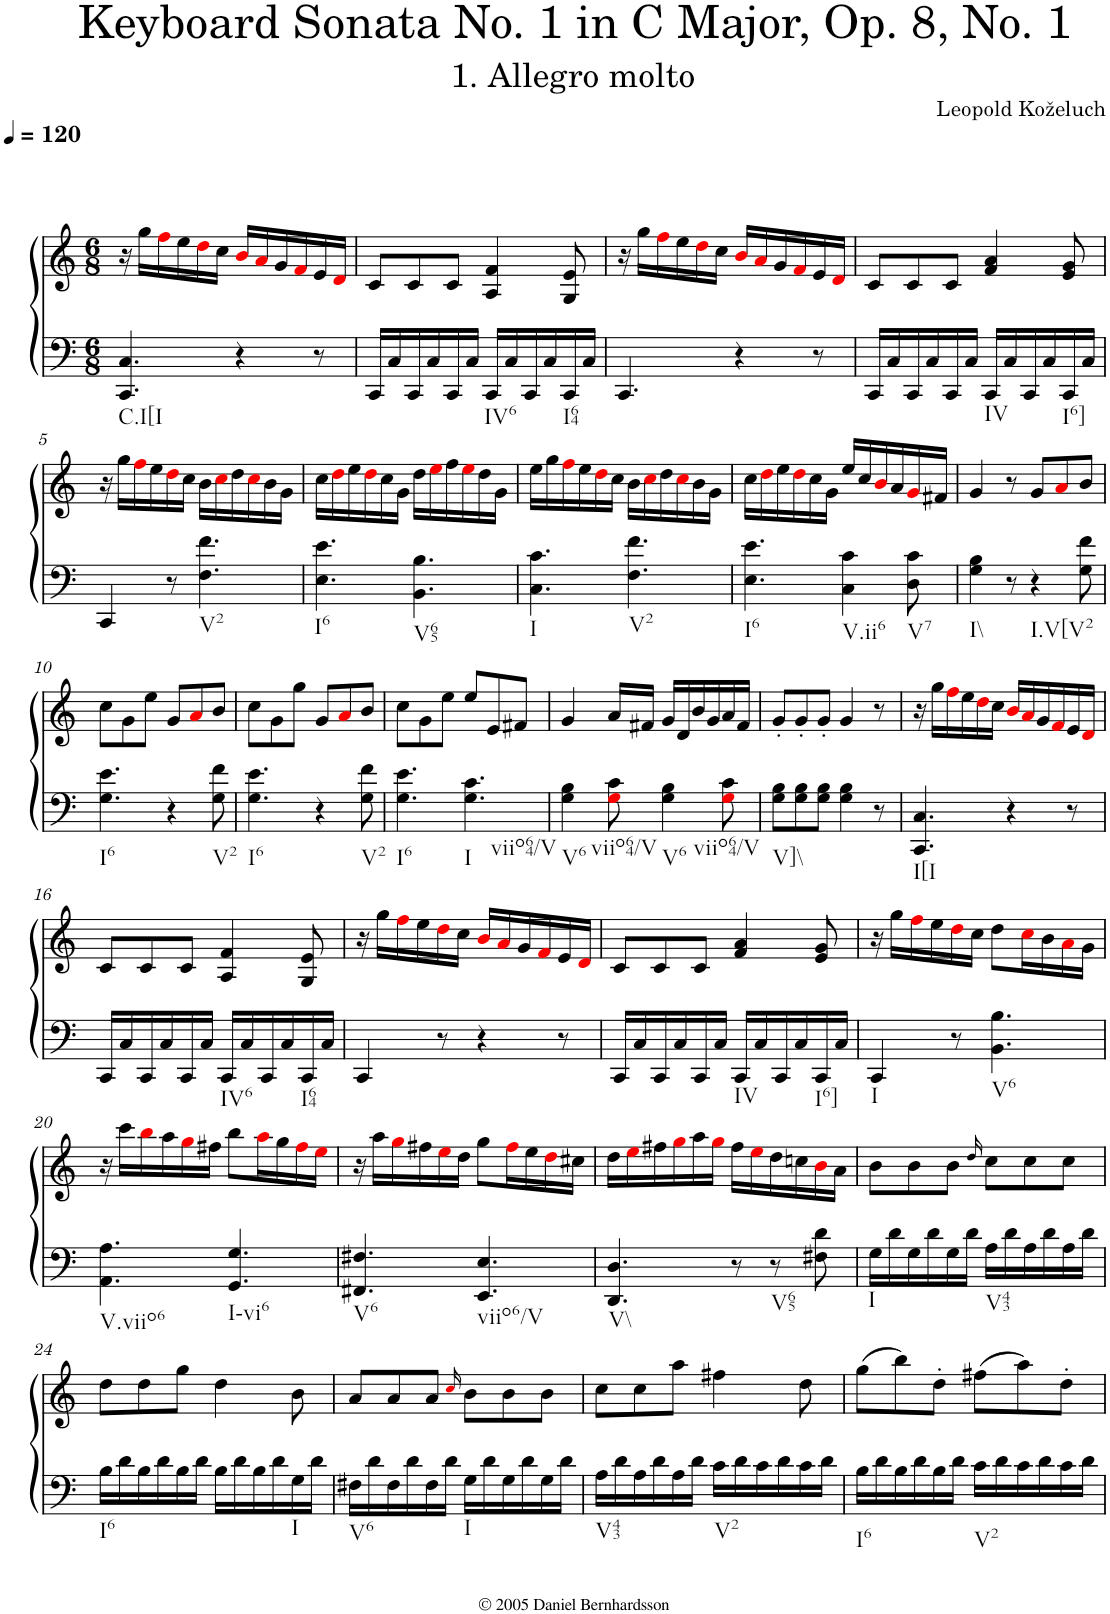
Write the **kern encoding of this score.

**kern	**kern
*part1	*part1
*staff2	*staff1
*I"Piano	*
*I'Pno.	*
*clefF4	*clefG2
*k[]	*k[]
*M6/8	*M6/8
*MM120	*MM120
=1	=1
!LO:TX:b:t=C.I[I	!
4.CC/ 4.C/	16r
.	16gg\LL
.	16ffi\
.	16ee\
.	16ddi\
.	16cc\JJ
4r	16bi/LL
.	16ai/
.	16g/
.	16fi/
8r	16e/
.	16di/JJ
=2	=2
16CC/LL	8c/L
16C/	.
16CC/	8c/
16C/	.
16CC/	8c/J
16C/JJ	.
!LO:TX:b:t=IV6	!
16CC/LL	4A/ 4f/
16C/	.
16CC/	.
16C/	.
!LO:TX:b:t=I64	!
16CC/	8G/ 8e/
16C/JJ	.
=3	=3
4.CC/	16r
.	16gg\LL
.	16ffi\
.	16ee\
.	16ddi\
.	16cc\JJ
4r	16bi/LL
.	16ai/
.	16g/
.	16fi/
8r	16e/
.	16di/JJ
=4	=4
16CC/LL	8c/L
16C/	.
16CC/	8c/
16C/	.
16CC/	8c/J
16C/JJ	.
!LO:TX:b:t=IV	!
16CC/LL	4f/ 4a/
16C/	.
16CC/	.
16C/	.
!LO:TX:b:t=I6]	!
16CC/	8e/ 8g/
16C/JJ	.
!!LO:LB:g=z
=5	=5
4CC/	16r
.	16gg\LL
.	16ffi\
.	16ee\
8r	16ddi\
.	16cc\JJ
!LO:TX:b:t=V2	!
4.F\ 4.f\	16b\LL
.	16cci\
.	16dd\
.	16cci\
.	16b\
.	16g\JJ
=6	=6
!LO:TX:b:t=I6	!
4.E\ 4.e\	16cc\LL
.	16ddi\
.	16ee\
.	16ddi\
.	16cc\
.	16g\JJ
!LO:TX:b:t=V65	!
4.BB\ 4.B\	16dd\LL
.	16eei\
.	16ff\
.	16eei\
.	16dd\
.	16g\JJ
=7	=7
!LO:TX:b:t=I	!
4.C\ 4.c\	16ee\LL
.	16gg\
.	16ffi\
.	16ee\
.	16ddi\
.	16cc\JJ
!LO:TX:b:t=V2	!
4.F\ 4.f\	16b\LL
.	16cci\
.	16dd\
.	16cci\
.	16b\
.	16g\JJ
=8	=8
!LO:TX:b:t=I6	!
4.E\ 4.e\	16cc\LL
.	16ddi\
.	16ee\
.	16ddi\
.	16cc\
.	16g\JJ
!LO:TX:b:t=V.ii6	!
4C\ 4c\	16ee/LL
.	16cc/
.	16bi/
.	16a/
!LO:TX:b:t=V7	!
8D\ 8c\	16gi/
.	16f#X/JJ
=9	=9
!LO:TX:b:t=I\\	!
4G\ 4B\	4g/
8r	8r
!LO:TX:b:t=I.V[V2	!
4r	8g/L
.	8ai/
8G\ 8f\	8b/J
!!LO:LB:g=z
=10	=10
!LO:TX:b:t=I6	!
4.G\ 4.e\	8cc\L
.	8g\
.	8ee\J
4r	8g/L
.	8ai/
!LO:TX:b:t=V2	!
8G\ 8f\	8b/J
=11	=11
!LO:TX:b:t=I6	!
4.G\ 4.e\	8cc\L
.	8g\
.	8gg\J
4r	8g/L
.	8ai/
!LO:TX:b:t=V2	!
8G\ 8f\	8b/J
=12	=12
!LO:TX:b:t=I6	!
4.G\ 4.e\	8cc\L
.	8g\
.	8ee\J
!LO:TX:b:t=I	!
!LO:TX:b:t=viio64/V	!
4.G\ 4.c\	8ee/L
.	8e/
.	8f#X/J
=13	=13
!LO:TX:b:t=V6	!
4G\ 4B\	4g/
!LO:TX:b:t=viio64/V	!
8Gi\ 8c\	16a/LL
.	16f#X/JJ
!LO:TX:b:t=V6	!
4G\ 4B\	16g/LL
.	16d/
.	16b/
.	16g/
!LO:TX:b:t=viio64/V	!
8Gi\ 8c\	16a/
.	16f#/JJ
=14	=14
!LO:TX:b:t=V]\\	!
8G\ 8B\L	8g'/L
8G\ 8B\	8g'/
8G\ 8B\J	8g'/J
4G\ 4B\	4g/
8r	8r
=15	=15
!LO:TX:b:t=I[I	!
4.CC/ 4.C/	16r
.	16gg\LL
.	16ffi\
.	16ee\
.	16ddi\
.	16cc\JJ
4r	16bi/LL
.	16ai/
.	16g/
.	16fi/
8r	16e/
.	16di/JJ
!!LO:LB:g=z
=16	=16
16CC/LL	8c/L
16C/	.
16CC/	8c/
16C/	.
16CC/	8c/J
16C/JJ	.
!LO:TX:b:t=IV6	!
16CC/LL	4A/ 4f/
16C/	.
16CC/	.
16C/	.
!LO:TX:b:t=I64	!
16CC/	8G/ 8e/
16C/JJ	.
=17	=17
4CC/	16r
.	16gg\LL
.	16ffi\
.	16ee\
8r	16ddi\
.	16cc\JJ
4r	16bi/LL
.	16ai/
.	16g/
.	16fi/
8r	16e/
.	16di/JJ
=18	=18
16CC/LL	8c/L
16C/	.
16CC/	8c/
16C/	.
16CC/	8c/J
16C/JJ	.
!LO:TX:b:t=IV	!
16CC/LL	4f/ 4a/
16C/	.
16CC/	.
16C/	.
!LO:TX:b:t=I6]	!
16CC/	8e/ 8g/
16C/JJ	.
=19	=19
!LO:TX:b:t=I	!
4CC/	16r
.	16gg\LL
.	16ffi\
.	16ee\
8r	16ddi\
.	16cc\JJ
!LO:TX:b:t=V6	!
4.BB\ 4.B\	8dd\L
.	16cci\L
.	16b\
.	16ai\
.	16g\JJ
!!LO:LB:g=z
=20	=20
!LO:TX:b:t=V.viio6	!
4.AA\ 4.A\	16r
.	16ccc\LL
.	16bbi\
.	16aa\
.	16ggi\
.	16ff#X\JJ
!LO:TX:b:t=I-vi6	!
4.GG/ 4.G/	8bb\L
.	16aai\L
.	16gg\
.	16ff#i\
.	16eei\JJ
=21	=21
!LO:TX:b:t=V6	!
4.FF#X/ 4.F#X/	16r
.	16aa\LL
.	16ggi\
.	16ff#X\
.	16eei\
.	16dd\JJ
!LO:TX:b:t=viio6/V	!
4.EE/ 4.E/	8gg\L
.	16ff#i\L
.	16ee\
.	16ddi\
.	16cc#X\JJ
=22	=22
!LO:TX:b:t=V\\	!
4.DD/ 4.D/	16dd\LL
.	16eei\
.	16ff#X\
.	16ggi\
.	16aa\
.	16ggi\JJ
8r	16ff#\LL
.	16eei\
!LO:TX:b:t=V65	!
8r	16dd\
.	16ccn\
8F#X\ 8d\	16bi\
.	16a\JJ
=23	=23
!LO:TX:b:t=I	!
16G\LL	8b\L
16d\	.
16G\	8b\
16d\	.
16G\	8b\J
16d\JJ	.
.	16qdd/
!LO:TX:b:t=V43	!
16A\LL	8cc\L
16d\	.
16A\	8cc\
16d\	.
16A\	8cc\J
16d\JJ	.
!!LO:LB:g=z
=24	=24
!LO:TX:b:t=I6	!
16B\LL	8dd\L
16d\	.
16B\	8dd\
16d\	.
16B\	8gg\J
16d\JJ	.
16B\LL	4dd\
16d\	.
16B\	.
16d\	.
!LO:TX:b:t=I	!
16G\	8b\
16d\JJ	.
=25	=25
!LO:TX:b:t=V6	!
16F#X\LL	8a/L
16d\	.
16F#\	8a/
16d\	.
16F#\	8a/J
16d\JJ	.
.	16qcci/
!LO:TX:b:t=I	!
16G\LL	8b\L
16d\	.
16G\	8b\
16d\	.
16G\	8b\J
16d\JJ	.
=26	=26
!LO:TX:b:t=V43	!
16A\LL	8cc\L
16d\	.
16A\	8cc\
16d\	.
16A\	8aa\J
16d\JJ	.
!LO:TX:b:t=V2	!
16c\LL	4ff#X\
16d\	.
16c\	.
16d\	.
16c\	8dd\
16d\JJ	.
=27	=27
!LO:TX:b:t=I6	!
16B\LL	(8gg\L
16d\	.
16B\	8bb\)
16d\	.
16B\	8dd'\J
16d\JJ	.
!LO:TX:b:t=V2	!
16c\LL	(8ff#X\L
16d\	.
16c\	8aa\)
16d\	.
16c\	8dd'\J
16d\JJ	.
=	=
*-	*-
